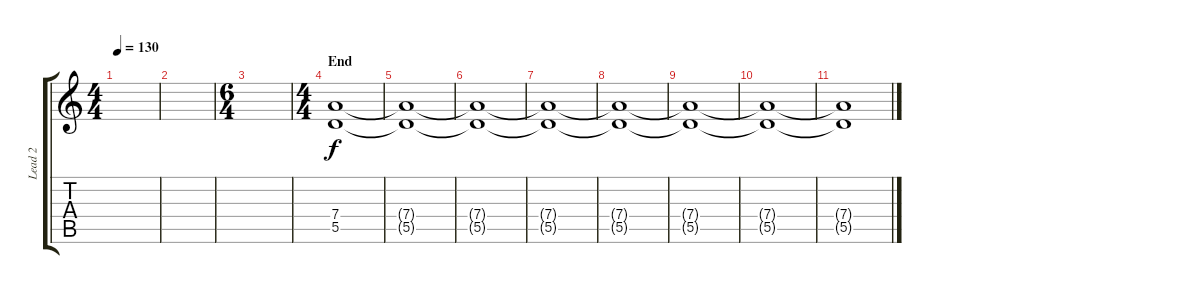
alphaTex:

\track ("Lead 2" "Lead 2") {instrument distortionguitar}
\staff {score tabs}
\tuning (E4 B3 G3 D3 A2 D2) {hide}
\ts (4 4)
\tempo 130
\clef g2
\ks c
|
|
\ts (6 4)
|
\ts (4 4)
\section ("" "End")
(7.4 5.5).1 |
(7.4{t} 5.5{t}).1 |
(7.4{t} 5.5{t}).1 |
(7.4{t} 5.5{t}).1 |
(7.4{t} 5.5{t}).1 |
(7.4{t} 5.5{t}).1 |
(7.4{t} 5.5{t}).1 |
(7.4{t} 5.5{t}).1
